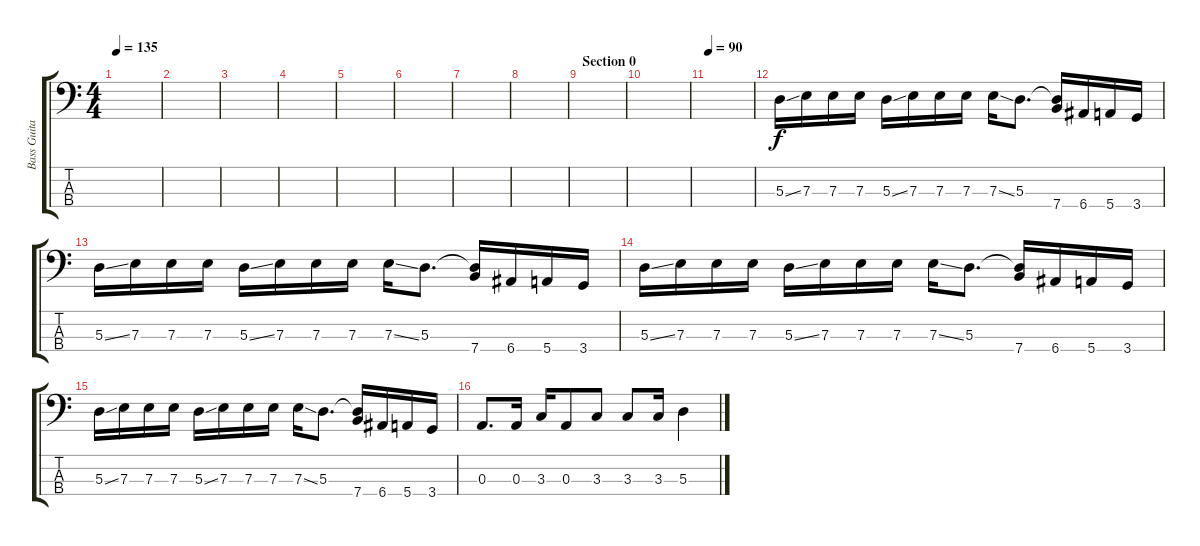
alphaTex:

\track ("Bass Guitar" "Bass Guita") {instrument electricbassfinger}
\staff {score tabs}
\tuning (G2 D2 A1 E1) {hide}
\ts (4 4)
\tempo 135
\clef f4
\ks c
|
|
|
|
|
|
|
|
\section ("" "Section 0")
|
|
\tempo 90
|
5.3{ss}.16 7.3.16 7.3.16 7.3.16 5.3{ss}.16 7.3.16 7.3.16 7.3.16 7.3{ss}.16 5.3.8{d} (5.3{t} 7.4).16 6.4.16 5.4.16 3.4.16 |
5.3{ss}.16 7.3.16 7.3.16 7.3.16 5.3{ss}.16 7.3.16 7.3.16 7.3.16 7.3{ss}.16 5.3.8{d} (5.3{t} 7.4).16 6.4.16 5.4.16 3.4.16 |
5.3{ss}.16 7.3.16 7.3.16 7.3.16 5.3{ss}.16 7.3.16 7.3.16 7.3.16 7.3{ss}.16 5.3.8{d} (5.3{t} 7.4).16 6.4.16 5.4.16 3.4.16 |
5.3{ss}.16 7.3.16 7.3.16 7.3.16 5.3{ss}.16 7.3.16 7.3.16 7.3.16 7.3{ss}.16 5.3.8{d} (5.3{t} 7.4).16 6.4.16 5.4.16 3.4.16 |
0.3.8{d} 0.3.16 3.3.16 0.3.8 3.3.8 3.3.8 3.3.16 5.3.4
